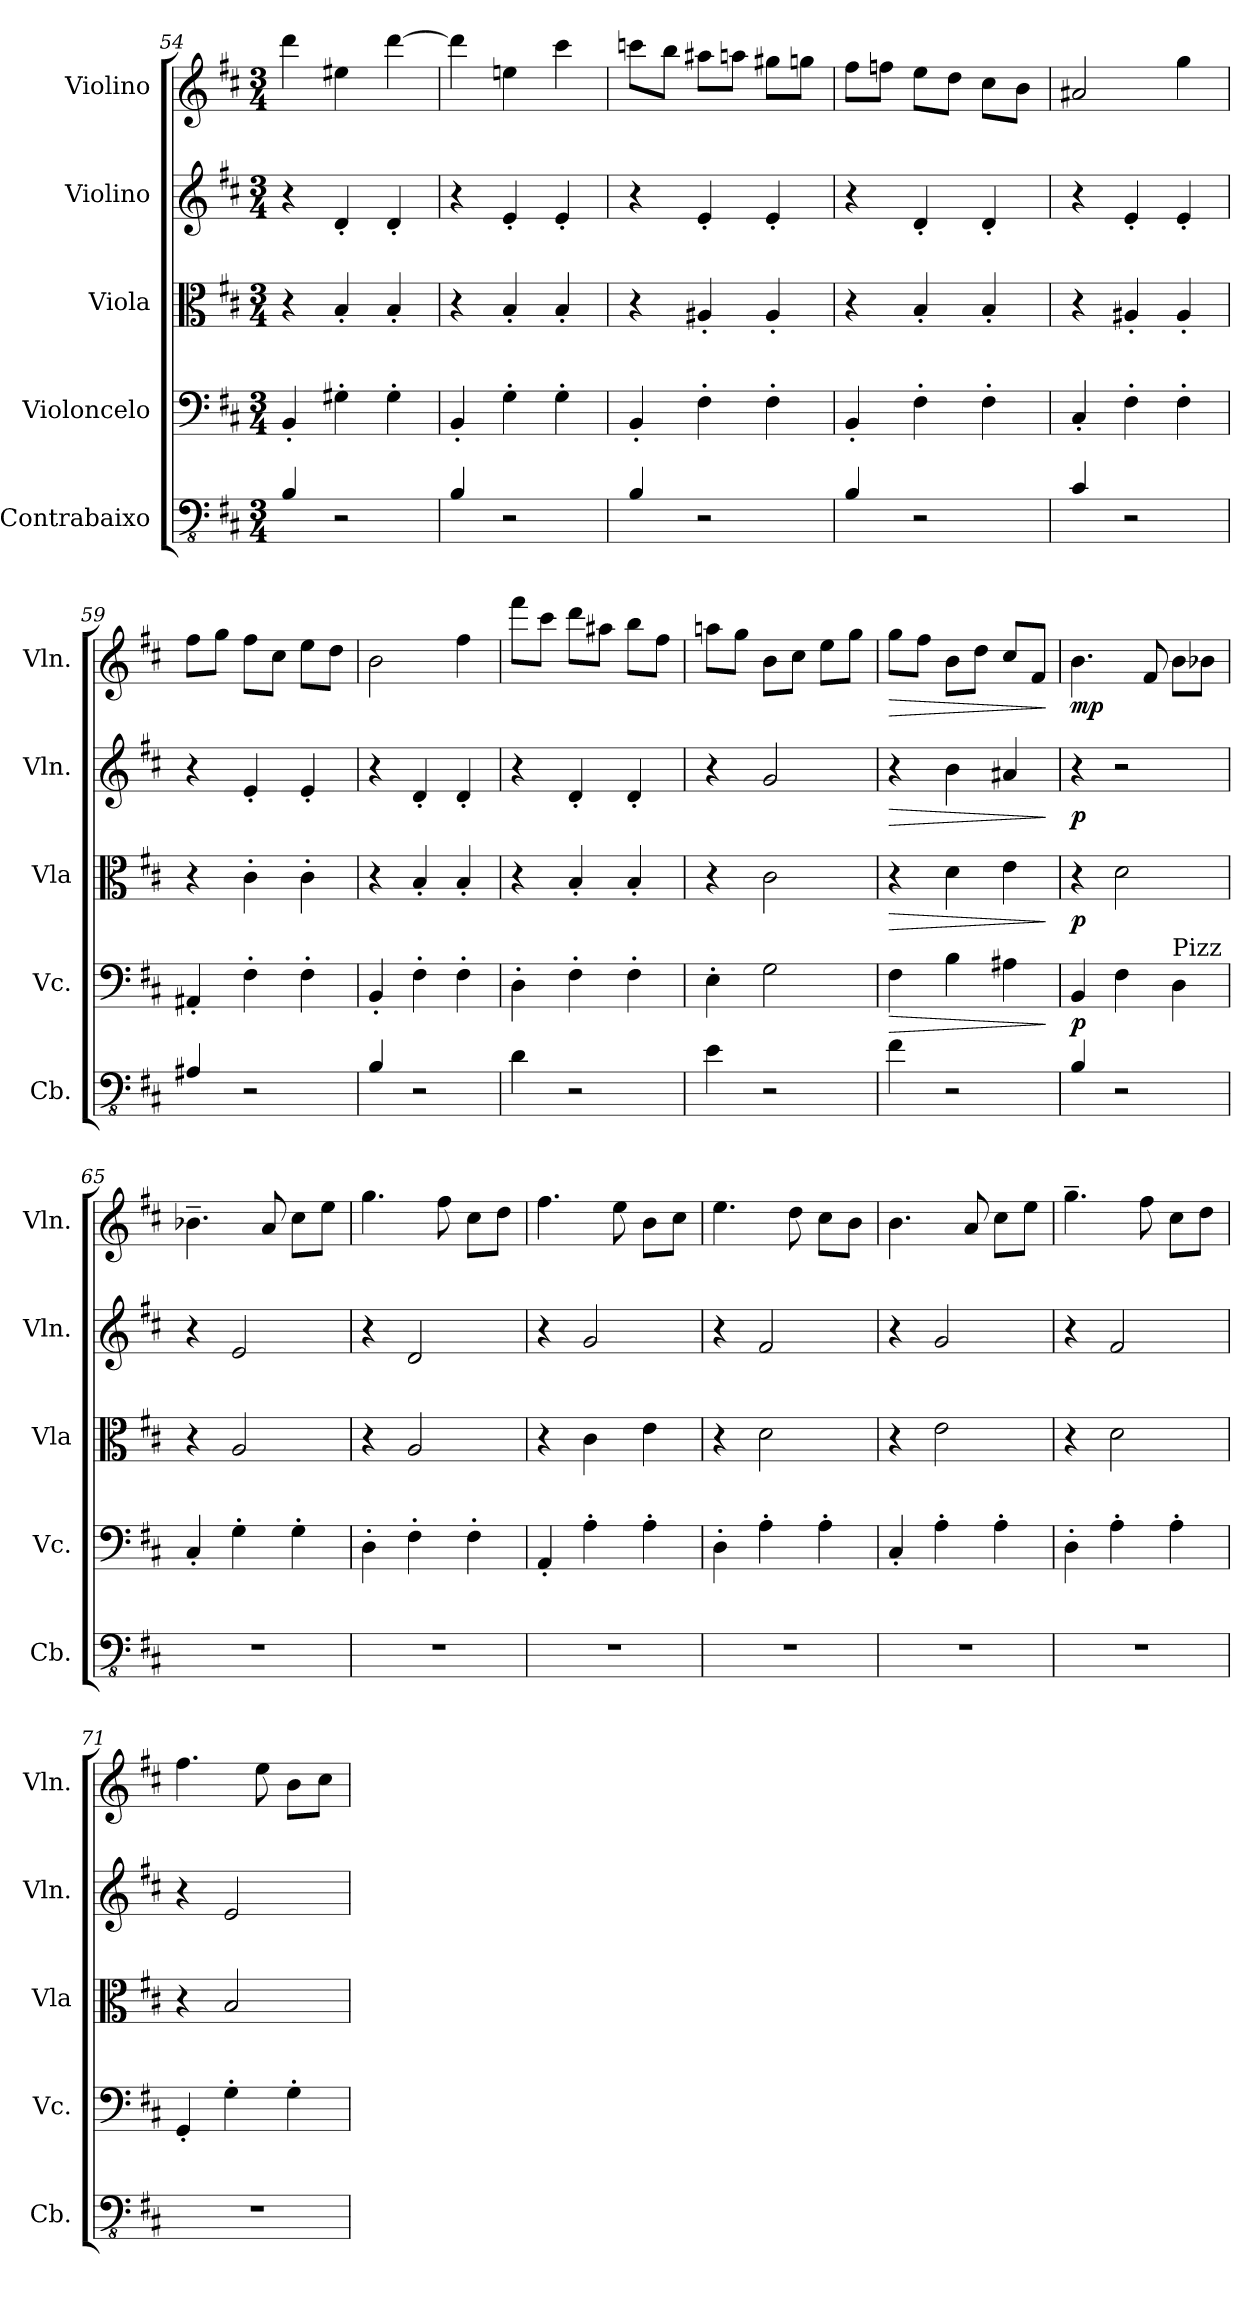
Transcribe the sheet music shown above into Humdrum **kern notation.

**kern	**kern	**dynam	**kern	**dynam	**kern	**dynam	**kern	**dynam
*part5	*part4	*part4	*part3	*part3	*part2	*part2	*part1	*part1
*staff5	*staff4	*staff4	*staff3	*staff3	*staff2	*staff2	*staff1	*staff1
*I"Contrabaixo	*I"Violoncelo	*	*I"Viola	*	*I"Violino	*	*I"Violino	*
*I'Cb.	*I'Vc.	*	*I'Vla	*	*I'Vln.	*	*I'Vln.	*
*clefFv4	*clefF4	*	*clefC3	*	*clefG2	*	*clefG2	*
*ITrd7c12	*	*	*	*	*	*	*	*
*k[f#c#]	*k[f#c#]	*	*k[f#c#]	*	*k[f#c#]	*	*k[f#c#]	*
*M3/4	*M3/4	*	*M3/4	*	*M3/4	*	*M3/4	*
=54	=54	=54	=54	=54	=54	=54	=54	=54
4BBB/	4BB'/	.	4r	.	4r	.	4ddd\	.
2r	4G#X'\	.	4B'/	.	4d'/	.	4ee#X\	.
.	4G#'\	.	4B'/	.	4d'/	.	[4ddd\	.
=55	=55	=55	=55	=55	=55	=55	=55	=55
4BBB/	4BB'/	.	4r	.	4r	.	4ddd\]	.
2r	4G'\	.	4B'/	.	4e'/	.	4een\	.
.	4G'\	.	4B'/	.	4e'/	.	4ccc#\	.
=56	=56	=56	=56	=56	=56	=56	=56	=56
4BBB/	4BB'/	.	4r	.	4r	.	8cccn\L	.
.	.	.	.	.	.	.	8bb\J	.
2r	4F#'\	.	4A#X'/	.	4e'/	.	8aa#X\L	.
.	.	.	.	.	.	.	8aan\J	.
.	4F#'\	.	4A#'/	.	4e'/	.	8gg#X\L	.
.	.	.	.	.	.	.	8ggn\J	.
=57	=57	=57	=57	=57	=57	=57	=57	=57
4BBB/	4BB'/	.	4r	.	4r	.	8ff#\L	.
.	.	.	.	.	.	.	8ffn\J	.
2r	4F#'\	.	4B'/	.	4d'/	.	8ee\L	.
.	.	.	.	.	.	.	8dd\J	.
.	4F#'\	.	4B'/	.	4d'/	.	8cc#\L	.
.	.	.	.	.	.	.	8b\J	.
!!LO:LB:g=z
=58	=58	=58	=58	=58	=58	=58	=58	=58
4CC#/	4C#'/	.	4r	.	4r	.	2a#X/	.
2r	4F#'\	.	4A#X'/	.	4e'/	.	.	.
.	4F#'\	.	4A#'/	.	4e'/	.	4gg\	.
=59	=59	=59	=59	=59	=59	=59	=59	=59
4AAA#X/	4AA#X'/	.	4r	.	4r	.	8ff#\L	.
.	.	.	.	.	.	.	8gg\J	.
2r	4F#'\	.	4c#'\	.	4e'/	.	8ff#\L	.
.	.	.	.	.	.	.	8cc#\J	.
.	4F#'\	.	4c#'\	.	4e'/	.	8ee\L	.
.	.	.	.	.	.	.	8dd\J	.
=60	=60	=60	=60	=60	=60	=60	=60	=60
4BBB/	4BB'/	.	4r	.	4r	.	2b\	.
2r	4F#'\	.	4B'/	.	4d'/	.	.	.
.	4F#'\	.	4B'/	.	4d'/	.	4ff#\	.
=61	=61	=61	=61	=61	=61	=61	=61	=61
4DD\	4D'\	.	4r	.	4r	.	8fff#\L	.
.	.	.	.	.	.	.	8ccc#\J	.
2r	4F#'\	.	4B'/	.	4d'/	.	8ddd\L	.
.	.	.	.	.	.	.	8aa#X\J	.
.	4F#'\	.	4B'/	.	4d'/	.	8bb\L	.
.	.	.	.	.	.	.	8ff#\J	.
=62	=62	=62	=62	=62	=62	=62	=62	=62
4EE\	4E'\	.	4r	.	4r	.	8aan\L	.
.	.	.	.	.	.	.	8gg\J	.
2r	2G\	.	2c#\	.	2g/	.	8b\L	.
.	.	.	.	.	.	.	8cc#\J	.
.	.	.	.	.	.	.	8ee\L	.
.	.	.	.	.	.	.	8gg\J	.
=63	=63	=63	=63	=63	=63	=63	=63	=63
!	!	!LO:HP:b	!	!LO:HP:b	!	!LO:HP:b	!	!LO:HP:b
4FF#\	4F#\	>	4r	>	4r	>	8gg\L	>
.	.	.	.	.	.	.	8ff#\J	.
2r	4B\	.	4d\	.	4b\	.	8b\L	.
.	.	.	.	.	.	.	8dd\J	.
.	4A#X\	.	4e\	.	4a#X/	.	8cc#/L	.
.	.	.	.	.	.	.	8f#/J	.
.	.	]	.	]	.	]	.	]
!!LO:PB:g=z
=64	=64	=64	=64	=64	=64	=64	=64	=64
!	!	!LO:DY:b	!	!LO:DY:b	!	!LO:DY:b	!	!LO:DY:b
4BBB/	4BB/	p	4r	p	4r	p	4.b\	mp
2r	4F#\	.	2d\	.	2r	.	.	.
.	.	.	.	.	.	.	8f#/	.
!	!LO:TX:a:t=Pizz	!	!	!	!	!	!	!
.	4D\	.	.	.	.	.	8b\L	.
.	.	.	.	.	.	.	8b-X\J	.
=65	=65	=65	=65	=65	=65	=65	=65	=65
2.r	4C#'/	.	4r	.	4r	.	4.b-X~\	.
.	4G'\	.	2A/	.	2e/	.	.	.
.	.	.	.	.	.	.	8a/	.
.	4G'\	.	.	.	.	.	8cc#\L	.
.	.	.	.	.	.	.	8ee\J	.
=66	=66	=66	=66	=66	=66	=66	=66	=66
2.r	4D'\	.	4r	.	4r	.	4.gg\	.
.	4F#'\	.	2A/	.	2d/	.	.	.
.	.	.	.	.	.	.	8ff#\	.
.	4F#'\	.	.	.	.	.	8cc#\L	.
.	.	.	.	.	.	.	8dd\J	.
=67	=67	=67	=67	=67	=67	=67	=67	=67
2.r	4AA'/	.	4r	.	4r	.	4.ff#\	.
.	4A'\	.	4c#\	.	2g/	.	.	.
.	.	.	.	.	.	.	8ee\	.
.	4A'\	.	4e\	.	.	.	8b\L	.
.	.	.	.	.	.	.	8cc#\J	.
=68	=68	=68	=68	=68	=68	=68	=68	=68
2.r	4D'\	.	4r	.	4r	.	4.ee\	.
.	4A'\	.	2d\	.	2f#/	.	.	.
.	.	.	.	.	.	.	8dd\	.
.	4A'\	.	.	.	.	.	8cc#\L	.
.	.	.	.	.	.	.	8b\J	.
=69	=69	=69	=69	=69	=69	=69	=69	=69
2.r	4C#'/	.	4r	.	4r	.	4.b\	.
.	4A'\	.	2e\	.	2g/	.	.	.
.	.	.	.	.	.	.	8a/	.
.	4A'\	.	.	.	.	.	8cc#\L	.
.	.	.	.	.	.	.	8ee\J	.
=70	=70	=70	=70	=70	=70	=70	=70	=70
2.r	4D'\	.	4r	.	4r	.	4.gg~\	.
.	4A'\	.	2d\	.	2f#/	.	.	.
.	.	.	.	.	.	.	8ff#\	.
.	4A'\	.	.	.	.	.	8cc#\L	.
.	.	.	.	.	.	.	8dd\J	.
!!LO:LB:g=z
=71	=71	=71	=71	=71	=71	=71	=71	=71
2.r	4GG'/	.	4r	.	4r	.	4.ff#\	.
.	4G'\	.	2B/	.	2e/	.	.	.
.	.	.	.	.	.	.	8ee\	.
.	4G'\	.	.	.	.	.	8b\L	.
.	.	.	.	.	.	.	8cc#\J	.
=	=	=	=	=	=	=	=	=
*-	*-	*-	*-	*-	*-	*-	*-	*-
